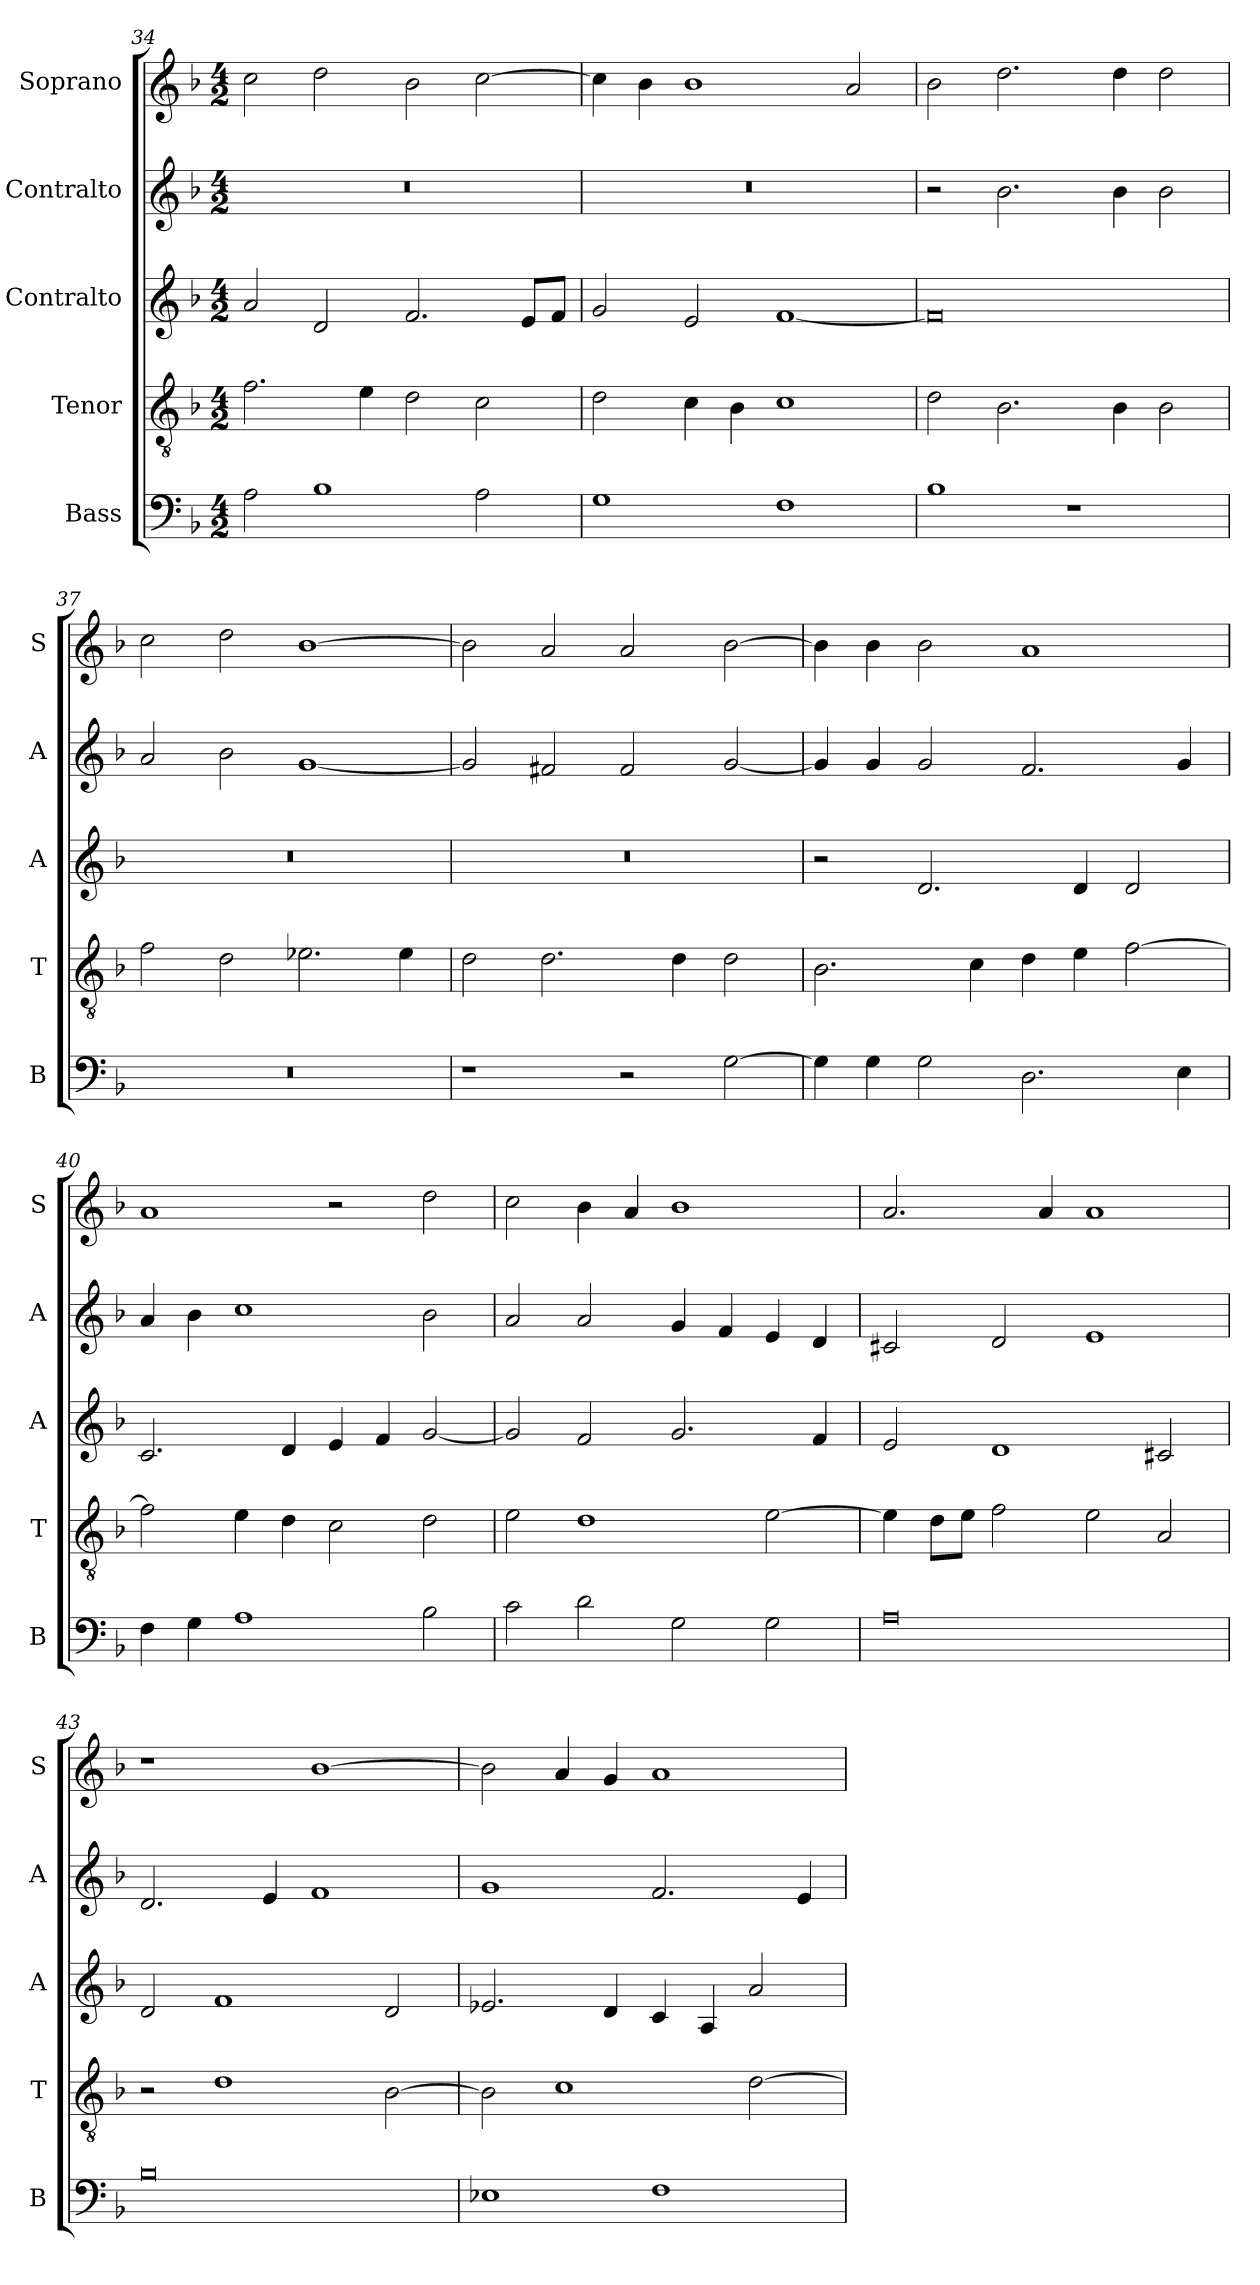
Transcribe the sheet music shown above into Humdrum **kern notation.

**kern	**kern	**kern	**kern	**kern
*part5	*part4	*part3	*part2	*part1
*staff5	*staff4	*staff3	*staff2	*staff1
*I"Bass	*I"Tenor	*I"Contralto	*I"Contralto	*I"Soprano
*I'B	*I'T	*I'A	*I'A	*I'S
*clefF4	*clefGv2	*clefG2	*clefG2	*clefG2
*k[b-]	*k[b-]	*k[b-]	*k[b-]	*k[b-]
*G:dor	*G:dor	*G:dor	*G:dor	*G:dor
*M4/2	*M4/2	*M4/2	*M4/2	*M4/2
=34	=34	=34	=34	=34
2A	2.f	2a	0r	2cc
1B-	.	2d	.	2dd
.	4e	.	.	.
.	2d	2.f	.	2b-
2A	2c	.	.	[2cc
.	.	8e/L	.	.
.	.	8f/J	.	.
=35	=35	=35	=35	=35
1G	2d	2g	0r	4cc]
.	.	.	.	4b-
.	4c	2e	.	1b-
.	4B-	.	.	.
1F	1c	[1f	.	.
.	.	.	.	2a
=36	=36	=36	=36	=36
1B-	2d	0f]	2r	2b-
.	2.B-	.	2.b-	2.dd
1r	.	.	.	.
.	4B-	.	4b-	4dd
.	2B-	.	2b-	2dd
=37	=37	=37	=37	=37
0r	2f	0r	2a	2cc
.	2d	.	2b-	2dd
.	2.e-X	.	[1g	[1b-
.	4e-	.	.	.
=38	=38	=38	=38	=38
1r	2d	0r	2g]	2b-]
.	2.d	.	2f#X	2a
2r	.	.	2f#	2a
.	4d	.	.	.
[2G	2d	.	[2g	[2b-
=39	=39	=39	=39	=39
4G]	2.B-	2r	4g]	4b-]
4G	.	.	4g	4b-
2G	.	2.d	2g	2b-
.	4c	.	.	.
2.D	4d	.	2.f	1a
.	4e	4d	.	.
.	[2f	2d	.	.
4E	.	.	4g	.
=40	=40	=40	=40	=40
4F	2f]	2.c	4a	1a
4G	.	.	4b-	.
1A	4e	.	1cc	.
.	4d	4d	.	.
.	2c	4e	.	2r
.	.	4f	.	.
2B-	2d	[2g	2b-	2dd
=41	=41	=41	=41	=41
2c	2e	2g]	2a	2cc
2d	1d	2f	2a	4b-
.	.	.	.	4a
2G	.	2.g	4g	1b-
.	.	.	4f	.
2G	[2e	.	4e	.
.	.	4f	4d	.
=42	=42	=42	=42	=42
0A	4e]	2e	2c#X	2.a
.	8d\L	.	.	.
.	8e\J	.	.	.
.	2f	1d	2d	.
.	.	.	.	4a
.	2e	.	1e	1a
.	2A	2c#X	.	.
=43	=43	=43	=43	=43
0B-	2r	2d	2.d	1r
.	1d	1f	.	.
.	.	.	4e	.
.	.	.	1f	[1b-
.	[2B-	2d	.	.
=44	=44	=44	=44	=44
1E-X	2B-]	2.e-X	1g	2b-]
.	1c	.	.	4a
.	.	4d	.	4g
1F	.	4c	2.f	1a
.	.	4A	.	.
.	[2d	2a	.	.
.	.	.	4e	.
=	=	=	=	=
*-	*-	*-	*-	*-
